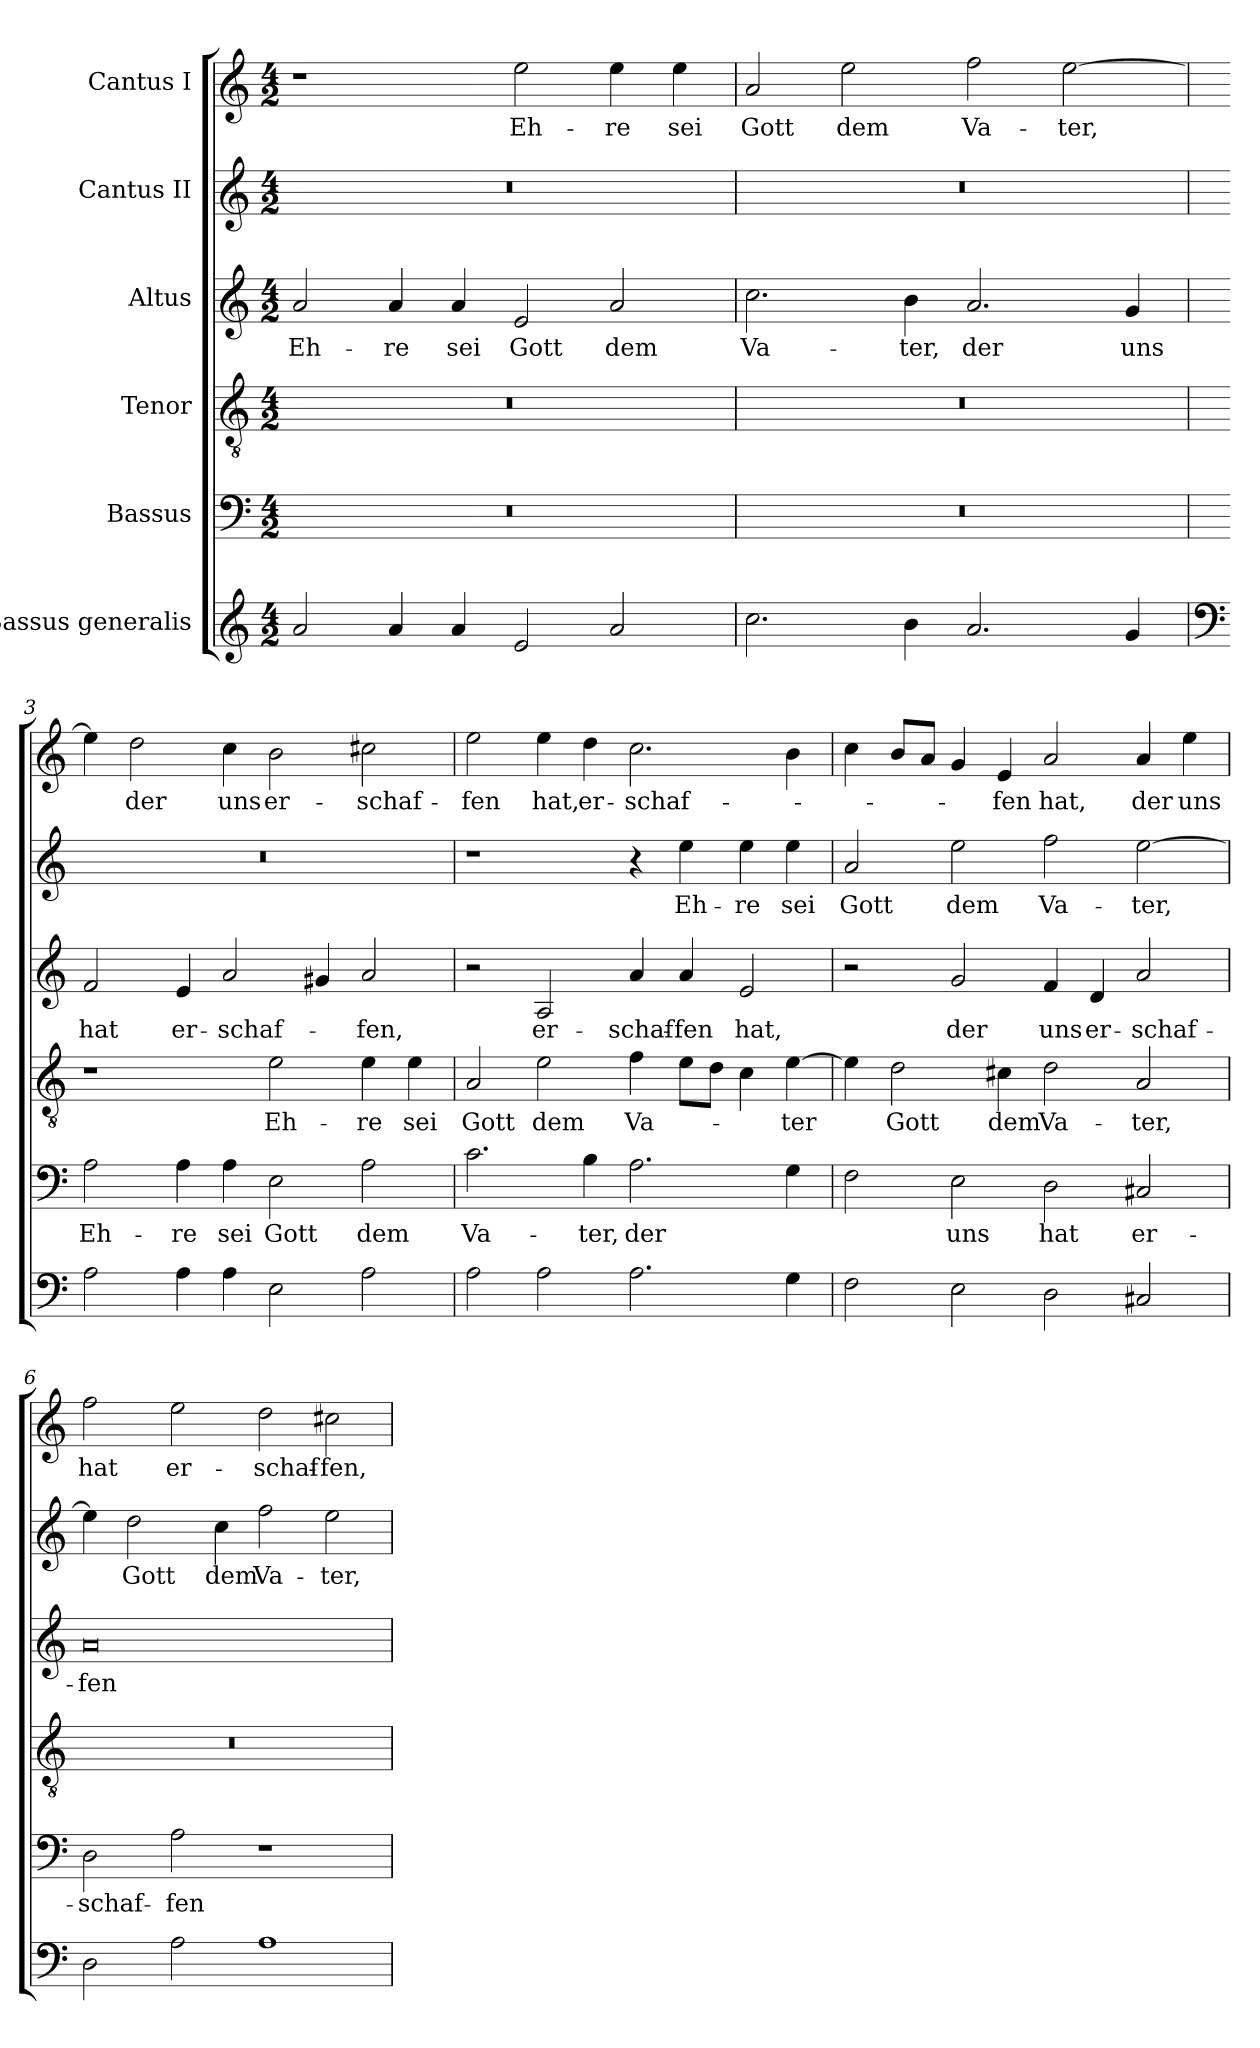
**kern	**kern	**text	**kern	**text	**kern	**text	**kern	**text	**kern	**text
*part6	*part5	*part5	*part4	*part4	*part3	*part3	*part2	*part2	*part1	*part1
*staff6	*staff5	*staff5	*staff4	*staff4	*staff3	*staff3	*staff2	*staff2	*staff1	*staff1
*I"Bassus generalis	*I"Bassus	*	*I"Tenor	*	*I"Altus	*	*I"Cantus II	*	*I"Cantus I	*
*clefG2	*clefF4	*	*clefGv2	*	*clefG2	*	*clefG2	*	*clefG2	*
*k[]	*k[]	*	*k[]	*	*k[]	*	*k[]	*	*k[]	*
*M4/2	*M4/2	*	*M4/2	*	*M4/2	*	*M4/2	*	*M4/2	*
=1	=1	=1	=1	=1	=1	=1	=1	=1	=1	=1
2a/	0r	.	0r	.	2a/	Eh-	0r	.	1r	.
4a/	.	.	.	.	4a/	-re	.	.	.	.
4a/	.	.	.	.	4a/	sei	.	.	.	.
2e/	.	.	.	.	2e/	Gott	.	.	2ee\	Eh-
2a/	.	.	.	.	2a/	dem	.	.	4ee\	-re
.	.	.	.	.	.	.	.	.	4ee\	sei
=2	=2	=2	=2	=2	=2	=2	=2	=2	=2	=2
2.cc\	0r	.	0r	.	2.cc\	Va-	0r	.	2a/	Gott
.	.	.	.	.	.	.	.	.	2ee\	dem
4b\	.	.	.	.	4b\	-ter,	.	.	.	.
2.a/	.	.	.	.	2.a/	der	.	.	2ff\	Va-
.	.	.	.	.	.	.	.	.	[2ee\	-ter,
4g/	.	.	.	.	4g/	uns	.	.	.	.
=3	=3	=3	=3	=3	=3	=3	=3	=3	=3	=3
*clefF4	*	*	*	*	*	*	*	*	*	*
2A\	2A\	Eh-	1r	.	2f/	hat	0r	.	4ee\]	.
.	.	.	.	.	.	.	.	.	2dd\	der
4A\	4A\	-re	.	.	4e/	er-	.	.	.	.
4A\	4A\	sei	.	.	2a/	-schaf-	.	.	4cc\	uns
2E\	2E\	Gott	2e\	Eh-	.	.	.	.	2b\	er-
.	.	.	.	.	4g#X/	.	.	.	.	.
2A\	2A\	dem	4e\	-re	2a/	-fen,	.	.	2cc#X\	-schaf-
.	.	.	4e\	sei	.	.	.	.	.	.
=4	=4	=4	=4	=4	=4	=4	=4	=4	=4	=4
2A\	2.c\	Va-	2A/	Gott	2r	.	1r	.	2ee\	-fen
2A\	.	.	2e\	dem	2A/	er-	.	.	4ee\	hat,
.	4B\	-ter,	.	.	.	.	.	.	4dd\	er-
2.A\	2.A\	der	4f\	Va-	4a/	-schaf-	4r	.	2.cc\	-schaf-
.	.	.	8e\L	.	4a/	-fen	4ee\	Eh-	.	.
.	.	.	8d\J	.	.	.	.	.	.	.
.	.	.	4c\	.	2e/	hat,	4ee\	-re	.	.
4G\	4G\	.	[4e\	-ter	.	.	4ee\	sei	4b\	.
=5	=5	=5	=5	=5	=5	=5	=5	=5	=5	=5
2F\	2F\	.	4e\]	.	2r	.	2a/	Gott	4cc\	.
.	.	.	2d\	Gott	.	.	.	.	8b/L	.
.	.	.	.	.	.	.	.	.	8a/J	.
2E\	2E\	uns	.	.	2g/	der	2ee\	dem	4g/	.
.	.	.	4c#X\	dem	.	.	.	.	4e/	-fen
2D\	2D\	hat	2d\	Va-	4f/	uns	2ff\	Va-	2a/	hat,
.	.	.	.	.	4d/	er-	.	.	.	.
2C#X/	2C#X/	er-	2A/	-ter,	2a/	-schaf-	[2ee\	-ter,	4a/	der
.	.	.	.	.	.	.	.	.	4ee\	uns
=6	=6	=6	=6	=6	=6	=6	=6	=6	=6	=6
2D\	2D\	-schaf-	0r	.	0a	-fen	4ee\]	.	2ff\	hat
.	.	.	.	.	.	.	2dd\	Gott	.	.
2A\	2A\	-fen	.	.	.	.	.	.	2ee\	er-
.	.	.	.	.	.	.	4cc\	dem	.	.
1A	1r	.	.	.	.	.	2ff\	Va-	2dd\	-schaf-
.	.	.	.	.	.	.	2ee\	-ter,	2cc#X\	-fen,
=	=	=	=	=	=	=	=	=	=	=
*-	*-	*-	*-	*-	*-	*-	*-	*-	*-	*-
